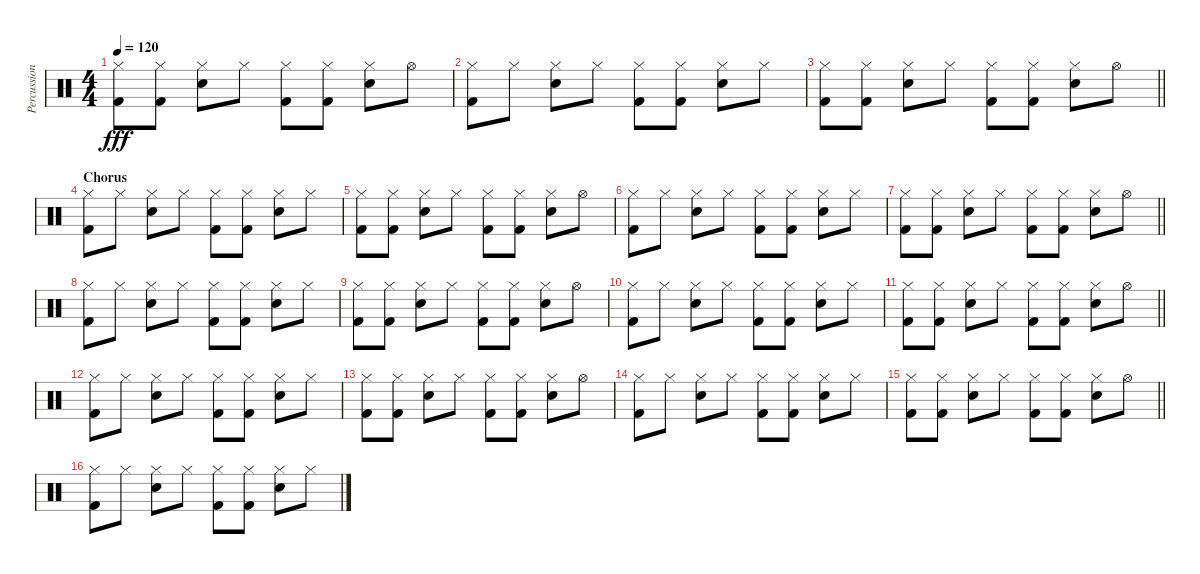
\track ("Percussion" "Percussion") {instrument percussion}
\staff {score}
\articulation defaults
\ts (4 4)
\tempo 120
\clef neutral
\ks c
("Hi-Hat (closed)" "Kick (hit) 2").8{dy fff} ("Hi-Hat (closed)" "Kick (hit) 2").8 ("Hi-Hat (closed)" "Snare (hit) 2").8 "Hi-Hat (closed)".8 ("Hi-Hat (closed)" "Kick (hit) 2").8 ("Hi-Hat (closed)" "Kick (hit) 2").8 ("Hi-Hat (closed)" "Snare (hit) 2").8 "Hi-Hat (open)".8 |
("Hi-Hat (closed)" "Kick (hit) 2").8 "Hi-Hat (closed)".8 ("Hi-Hat (closed)" "Snare (hit) 2").8 "Hi-Hat (closed)".8 ("Hi-Hat (closed)" "Kick (hit) 2").8 ("Hi-Hat (closed)" "Kick (hit) 2").8 ("Hi-Hat (closed)" "Snare (hit) 2").8 "Hi-Hat (closed)".8 |
\barLineRight lightlight
("Hi-Hat (closed)" "Kick (hit) 2").8 ("Hi-Hat (closed)" "Kick (hit) 2").8 ("Hi-Hat (closed)" "Snare (hit) 2").8 "Hi-Hat (closed)".8 ("Hi-Hat (closed)" "Kick (hit) 2").8 ("Hi-Hat (closed)" "Kick (hit) 2").8 ("Hi-Hat (closed)" "Snare (hit) 2").8 "Hi-Hat (open)".8 |
\section ("" "Chorus")
("Hi-Hat (closed)" "Kick (hit) 2").8 "Hi-Hat (closed)".8 ("Hi-Hat (closed)" "Snare (hit) 2").8 "Hi-Hat (closed)".8 ("Hi-Hat (closed)" "Kick (hit) 2").8 ("Hi-Hat (closed)" "Kick (hit) 2").8 ("Hi-Hat (closed)" "Snare (hit) 2").8 "Hi-Hat (closed)".8 |
("Hi-Hat (closed)" "Kick (hit) 2").8 ("Hi-Hat (closed)" "Kick (hit) 2").8 ("Hi-Hat (closed)" "Snare (hit) 2").8 "Hi-Hat (closed)".8 ("Hi-Hat (closed)" "Kick (hit) 2").8 ("Hi-Hat (closed)" "Kick (hit) 2").8 ("Hi-Hat (closed)" "Snare (hit) 2").8 "Hi-Hat (open)".8 |
("Hi-Hat (closed)" "Kick (hit) 2").8 "Hi-Hat (closed)".8 ("Hi-Hat (closed)" "Snare (hit) 2").8 "Hi-Hat (closed)".8 ("Hi-Hat (closed)" "Kick (hit) 2").8 ("Hi-Hat (closed)" "Kick (hit) 2").8 ("Hi-Hat (closed)" "Snare (hit) 2").8 "Hi-Hat (closed)".8 |
\barLineRight lightlight
("Hi-Hat (closed)" "Kick (hit) 2").8 ("Hi-Hat (closed)" "Kick (hit) 2").8 ("Hi-Hat (closed)" "Snare (hit) 2").8 "Hi-Hat (closed)".8 ("Hi-Hat (closed)" "Kick (hit) 2").8 ("Hi-Hat (closed)" "Kick (hit) 2").8 ("Hi-Hat (closed)" "Snare (hit) 2").8 "Hi-Hat (open)".8 |
("Hi-Hat (closed)" "Kick (hit) 2").8 "Hi-Hat (closed)".8 ("Hi-Hat (closed)" "Snare (hit) 2").8 "Hi-Hat (closed)".8 ("Hi-Hat (closed)" "Kick (hit) 2").8 ("Hi-Hat (closed)" "Kick (hit) 2").8 ("Hi-Hat (closed)" "Snare (hit) 2").8 "Hi-Hat (closed)".8 |
("Hi-Hat (closed)" "Kick (hit) 2").8 ("Hi-Hat (closed)" "Kick (hit) 2").8 ("Hi-Hat (closed)" "Snare (hit) 2").8 "Hi-Hat (closed)".8 ("Hi-Hat (closed)" "Kick (hit) 2").8 ("Hi-Hat (closed)" "Kick (hit) 2").8 ("Hi-Hat (closed)" "Snare (hit) 2").8 "Hi-Hat (open)".8 |
("Hi-Hat (closed)" "Kick (hit) 2").8 "Hi-Hat (closed)".8 ("Hi-Hat (closed)" "Snare (hit) 2").8 "Hi-Hat (closed)".8 ("Hi-Hat (closed)" "Kick (hit) 2").8 ("Hi-Hat (closed)" "Kick (hit) 2").8 ("Hi-Hat (closed)" "Snare (hit) 2").8 "Hi-Hat (closed)".8 |
\barLineRight lightlight
("Hi-Hat (closed)" "Kick (hit) 2").8 ("Hi-Hat (closed)" "Kick (hit) 2").8 ("Hi-Hat (closed)" "Snare (hit) 2").8 "Hi-Hat (closed)".8 ("Hi-Hat (closed)" "Kick (hit) 2").8 ("Hi-Hat (closed)" "Kick (hit) 2").8 ("Hi-Hat (closed)" "Snare (hit) 2").8 "Hi-Hat (open)".8 |
("Hi-Hat (closed)" "Kick (hit) 2").8 "Hi-Hat (closed)".8 ("Hi-Hat (closed)" "Snare (hit) 2").8 "Hi-Hat (closed)".8 ("Hi-Hat (closed)" "Kick (hit) 2").8 ("Hi-Hat (closed)" "Kick (hit) 2").8 ("Hi-Hat (closed)" "Snare (hit) 2").8 "Hi-Hat (closed)".8 |
("Hi-Hat (closed)" "Kick (hit) 2").8 ("Hi-Hat (closed)" "Kick (hit) 2").8 ("Hi-Hat (closed)" "Snare (hit) 2").8 "Hi-Hat (closed)".8 ("Hi-Hat (closed)" "Kick (hit) 2").8 ("Hi-Hat (closed)" "Kick (hit) 2").8 ("Hi-Hat (closed)" "Snare (hit) 2").8 "Hi-Hat (open)".8 |
("Hi-Hat (closed)" "Kick (hit) 2").8 "Hi-Hat (closed)".8 ("Hi-Hat (closed)" "Snare (hit) 2").8 "Hi-Hat (closed)".8 ("Hi-Hat (closed)" "Kick (hit) 2").8 ("Hi-Hat (closed)" "Kick (hit) 2").8 ("Hi-Hat (closed)" "Snare (hit) 2").8 "Hi-Hat (closed)".8 |
\barLineRight lightlight
("Hi-Hat (closed)" "Kick (hit) 2").8 ("Hi-Hat (closed)" "Kick (hit) 2").8 ("Hi-Hat (closed)" "Snare (hit) 2").8 "Hi-Hat (closed)".8 ("Hi-Hat (closed)" "Kick (hit) 2").8 ("Hi-Hat (closed)" "Kick (hit) 2").8 ("Hi-Hat (closed)" "Snare (hit) 2").8 "Hi-Hat (open)".8 |
("Hi-Hat (closed)" "Kick (hit) 2").8 "Hi-Hat (closed)".8 ("Hi-Hat (closed)" "Snare (hit) 2").8 "Hi-Hat (closed)".8 ("Hi-Hat (closed)" "Kick (hit) 2").8 ("Hi-Hat (closed)" "Kick (hit) 2").8 ("Hi-Hat (closed)" "Snare (hit) 2").8 "Hi-Hat (closed)".8
